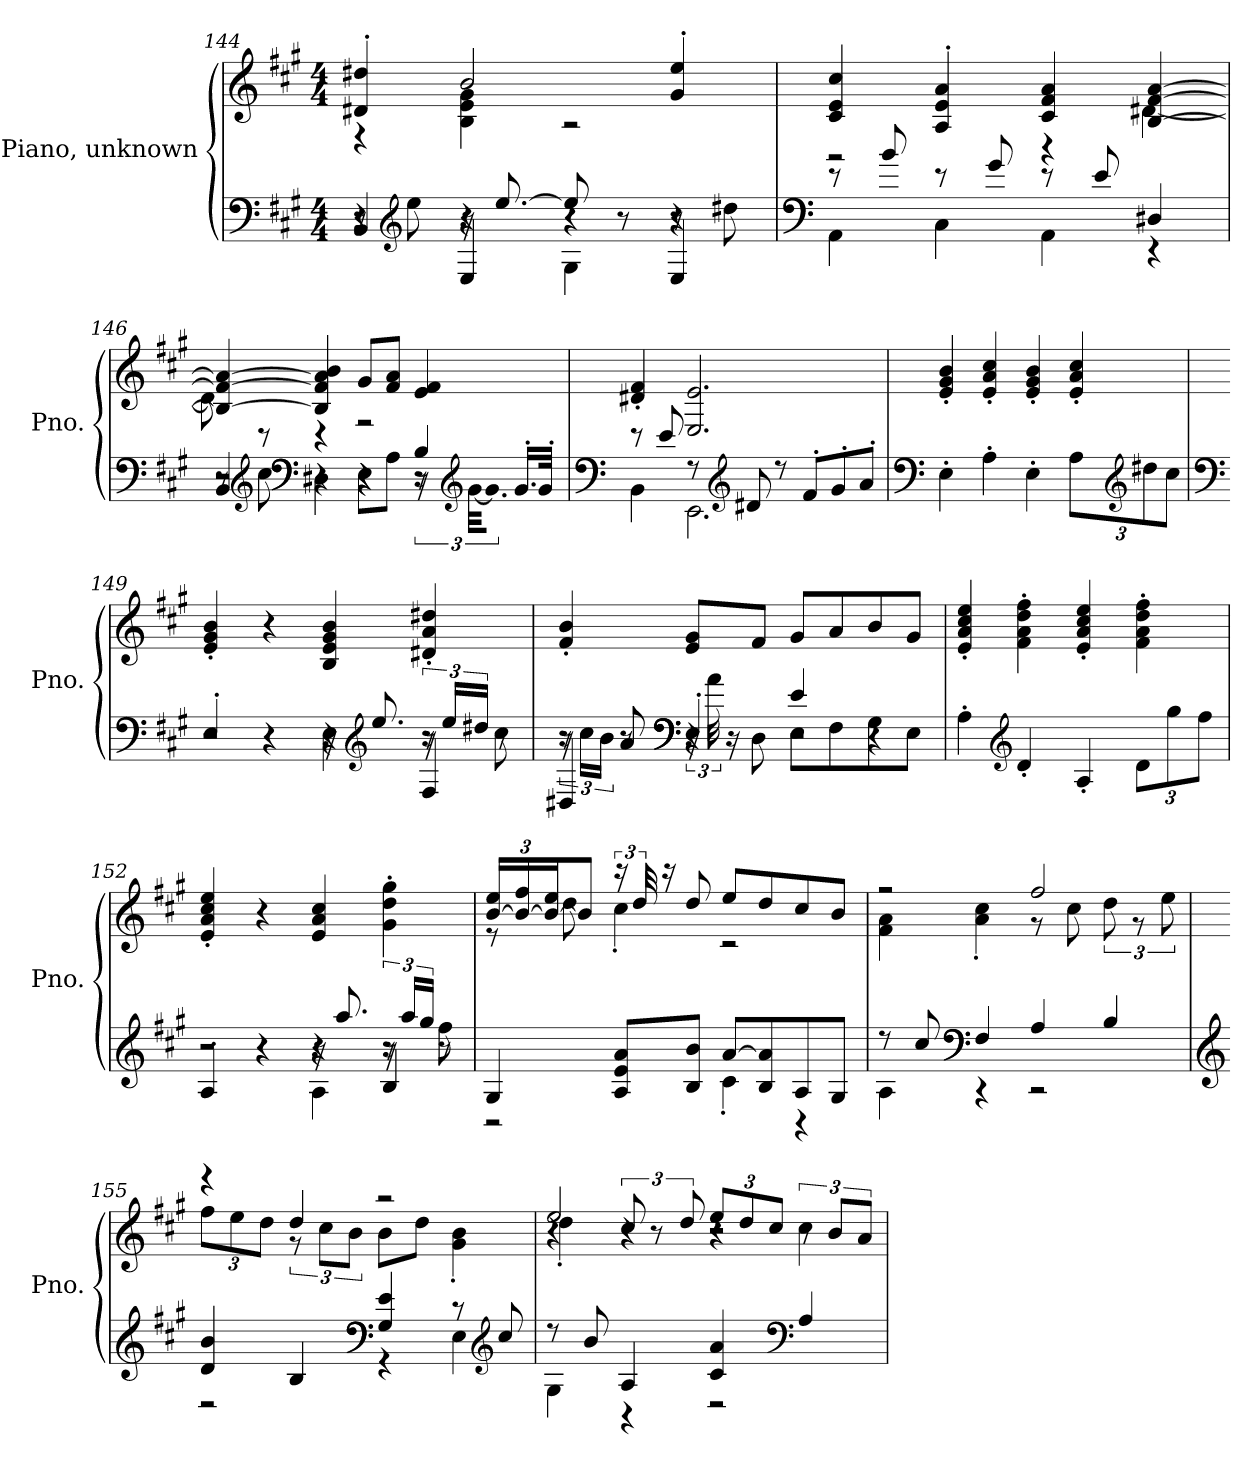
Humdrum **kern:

**kern	**kern
*part1	*part1
*staff2	*staff1
*I"Piano, unknown	*
*I'Pno.	*
!!LO:LB:g=z
*clefF4	*clefG2
*k[f#c#g#]	*k[f#c#g#]
*M4/4	*M4/4
=144	=144
*^	*^
*	*^	*	*
4r	8r	4BB/	4d#X/' 4dd#X/'	4r
*clefG2	*	*	*	*
.	8ee\	.	.	.
16r	4r	4E/	2b/	4B\ 4e\ 4g#\
[8.ee/	.	.	.	.
8ee/]	4G#\	4r	.	2r
8r	.	.	.	.
4r	8r	4E/	4g#/' 4ee/'	.
.	8dd#X\	.	.	.
*v	*v	*v	*	*
=145	=145	=145
*clefF4	*	*
*^	*	*
8r	4AA\	4c#/ 4e/ 4cc#/	2r
8b/	.	.	.
8r	4C#\	4A/' 4e/' 4a/'	.
8g#/	.	.	.
8r	4AA\	4c#/ 4f#/ 4a/	4r
8e/	.	.	.
4D#X/	4r	[4B/ [4f#/ [4a/	[4d#X\
=146	=146	=146	=146
*	*^	*	*
4BB/	8r	2r	4B/_ 4f#/_ 4a/_	8d#\]
*clefG2	*	*	*	*
.	8cc#\	.	.	8r
*clefF4	*	*	*	*
4r	4D#X\	.	4B/] 4f#/] 4a/] 4b/	4r
4r	8E\L	4r	8g#/L	2r
.	8A\J	.	8f#/ 8a/J	.
8r	24r	4B/	4e/ 4f#/	.
*clefG2	*	*	*	*
.	[48g#\KKL	.	.	.
.	8.g#\J]	.	.	.
16.g#'/LL	.	.	.	.
32g#'/JJk	.	.	.	.
*v	*v	*v	*	*
*	*v	*v
!!LO:LB:g=z
=147	=147
*clefF4	*
*^	*
8r	4BB\	4d#X/' 4f#/'
8e/	.	.
8r	2.EE\	2.E/ 2.e/
*clefG2	*	*
8d#X/	.	.
8r	.	.
8f#'/L	.	.
8g#'/	.	.
8a'/J	.	.
*v	*v	*
=148	=148
*clefF4	*
4E'\	4e/' 4g#/' 4b/'
4A'\	4e/' 4a/' 4cc#/'
4E'\	4e/' 4g#/' 4b/'
*Xbrackettup	*
12A\L	4e/' 4a/' 4cc#/'
*clefG2	*
12dd#X\	.
12cc#\J	.
=149	=149
*clefF4	*
*^	*
*	*^	*
4E'/	2r	2r	4e/' 4g#/' 4b/'
4r	.	.	4r
16r	4E\	4r	4B/ 4e/ 4g#/ 4b/
*clefG2	*	*	*
8.ee/	.	.	.
*brackettup	*	*	*
24r	8r	4F#/	4d#X/' 4a/' 4dd#X/'
24ee/LL	.	.	.
24dd#X/JJ	.	.	.
8r	8cc#\	.	.
!!LO:LB:g=z
=150	=150	=150	=150
8r	24r	4D#X/	4f#/' 4b/'
.	24cc#\LL	.	.
.	24b\JJ	.	.
8a/	8r	.	.
*clefF4	*	*	*
4r	24r	4E'/	8e/ 8g#/L
.	48a\	.	.
.	16r	.	.
.	8D#\	.	8f#/J
4e/	8E\L	2r	8g#/L
.	8F#\	.	8a/
4r	8G#\	.	8b/
.	8E\J	.	8g#/J
*v	*v	*v	*
=151	=151
4A'\	4e/' 4a/' 4cc#/' 4ee/'
*clefG2	*
4d'/	4f#\' 4a\' 4dd\' 4ff#\'
4A'/	4e/' 4a/' 4cc#/' 4ee/'
*Xbrackettup	*
12d\L	4f#\' 4a\' 4dd\' 4ff#\'
12gg#\	.
12ff#\J	.
=152	=152
*^	*
*	*^	*
4A'/	2r	2r	4e/' 4a/' 4cc#/' 4ee/'
4r	.	.	4r
16r	4A\	4r	4e/ 4a/ 4cc#/
8.aa/	.	.	.
*brackettup	*	*	*
24r	8r	4B/	4g#\' 4dd\' 4gg#\'
24aa/LL	.	.	.
24gg#/JJ	.	.	.
8r	8ff#\	.	.
*	*v	*v	*
!!LO:LB:g=z
=153	=153	=153
*	*	*Xbrackettup
*	*	*^
4G#/	2r	[24b/ 24ee/LL	8r
.	.	24b/_ 24ff#/	.
.	.	24b/_ 24ee/J	.
.	.	8b/J]	8dd\
*	*	*brackettup	*
8A/ 8e/ 8a/L	.	24r	4cc#'\
.	.	48dd/	.
.	.	16r	.
8B/ 8b/J	.	8dd/	.
[8a/L	4c#'\	8ee/L	2r
8B/ 8a/]	.	8dd/	.
8A/	4r	8cc#/	.
8G#/J	.	8b/J	.
=154	=154	=154	=154
8r	4A\	2r	4f#\ 4a\
8cc#/	.	.	.
*clefF4	*	*	*
4F#/	4r	.	4a\' 4cc#\'
4A/	2r	2ff#/	8r
.	.	.	8cc#\
4B/	.	.	12dd\
.	.	.	12r
.	.	.	12ee\
=155	=155	=155	=155
*clefG2	*	*	*
*	*	*	*Xbrackettup
4d/ 4b/	2r	4r	12ff#\L
.	.	.	12ee\
.	.	.	12dd\J
*	*	*	*brackettup
4B/	.	4dd/	12r
.	.	.	12cc#\L
.	.	.	12b\J
*clefF4	*	*	*
4G#/ 4e/	4r	2r	8b\L
.	.	.	8dd\J
8r	4E\	.	4g#\' 4b\'
*clefG2	*	*	*
8cc#/	.	.	.
!!LO:PB:g=z
=156	=156	=156	=156
*	*	*	*^
8r	4G#\	2ee/	4dd'\	4r
8b/	.	.	.	.
4A/	4r	.	4r	12cc#/
.	.	.	.	12r
.	.	.	.	12dd/
*	*	*	*	*Xbrackettup
4c#/ 4a/	2r	2r	4r	12ee/L
.	.	.	.	12dd/
.	.	.	.	12cc#/J
*clefF4	*	*	*	*
*	*	*	*	*brackettup
4A/	.	.	4cc#\	12r
.	.	.	.	12b/L
.	.	.	.	12a/J
*v	*v	*	*	*
*	*v	*v	*v
=	=
*-	*-
